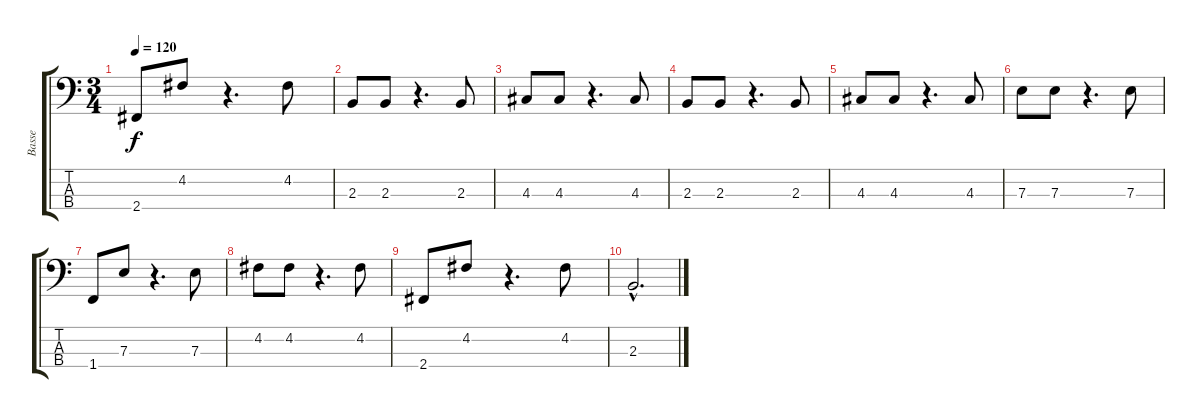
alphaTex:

\track ("Basse" "Basse") {instrument electricbassfinger}
\staff {score tabs}
\tuning (G2 D2 A1 E1) {hide}
\ts (3 4)
\tempo 120
\clef f4
\ks c
2.4.8{dy f} 4.2.8 r.4{d} 4.2.8 |
2.3.8 2.3.8 r.4{d} 2.3.8 |
4.3.8 4.3.8 r.4{d} 4.3.8 |
2.3.8 2.3.8 r.4{d} 2.3.8 |
4.3.8 4.3.8 r.4{d} 4.3.8 |
7.3.8 7.3.8 r.4{d} 7.3.8 |
1.4.8 7.3.8 r.4{d} 7.3.8 |
4.2.8 4.2.8 r.4{d} 4.2.8 |
2.4.8 4.2.8 r.4{d} 4.2.8 |
2.3{hac}.2{d}
